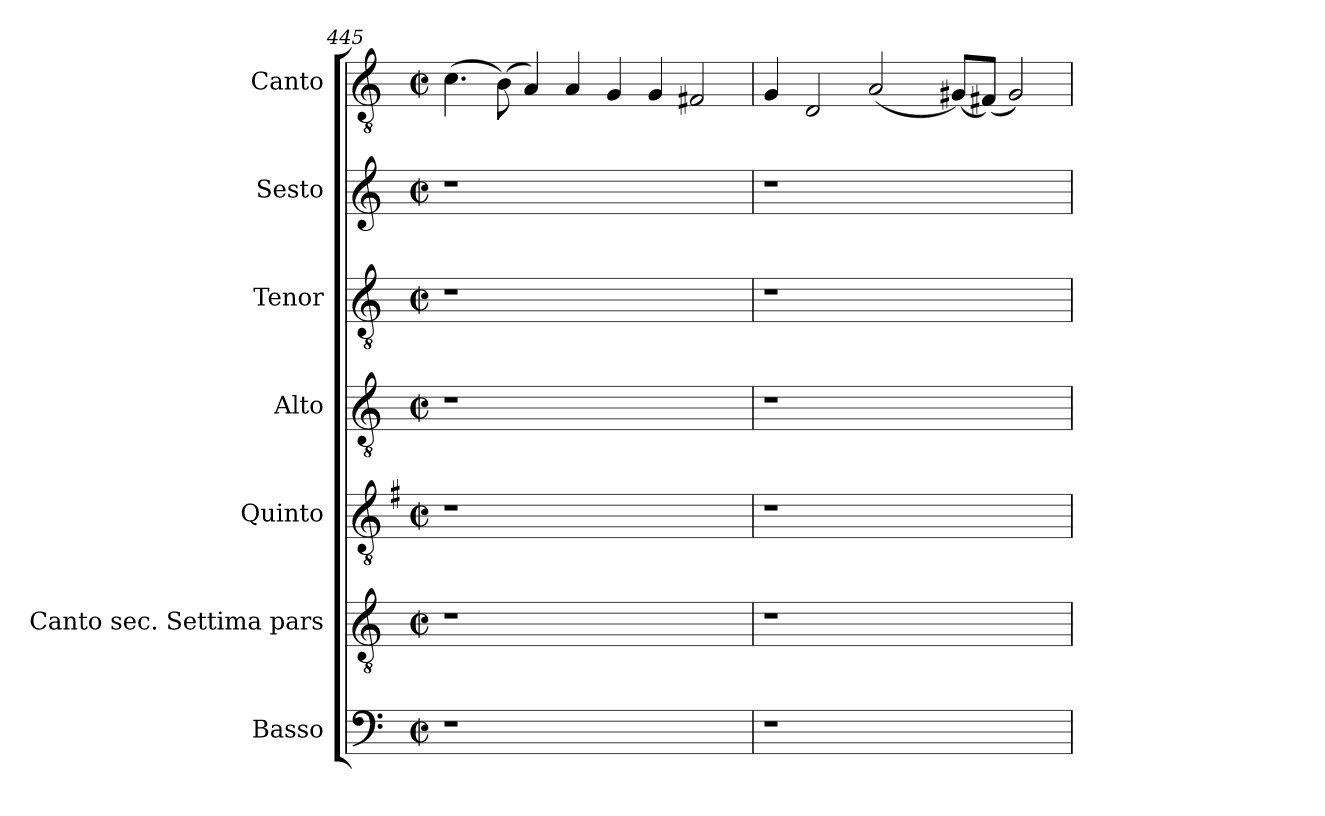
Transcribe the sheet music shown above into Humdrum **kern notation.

**kern	**kern	**kern	**kern	**kern	**kern	**kern
*part7	*part6	*part5	*part4	*part3	*part2	*part1
*staff7	*staff6	*staff5	*staff4	*staff3	*staff2	*staff1
*I"Basso	*I"Canto sec. Settima pars	*I"Quinto	*I"Alto	*I"Tenor	*I"Sesto	*I"Canto
*	*	*I'Quinto	*I'Alto	*I'Tenor	*I'Sesto	*I'Canto
*clefF4	*clefGv2	*clefGv2	*clefGv2	*clefGv2	*clefG2	*clefGv2
*k[]	*k[]	*k[f#]	*k[]	*k[]	*k[]	*k[]
*C:	*C:	*G:	*C:	*C:	*C:	*C:
*M2/2	*M2/2	*M2/2	*M2/2	*M2/2	*M2/2	*M2/2
*met(c|)	*met(c|)	*met(c|)	*met(c|)	*met(c|)	*met(c|)	*met(c|)
=445	=445	=445	=445	=445	=445	=445
1r	1r	1r	1r	1r	1r	(>4.c\
.	.	.	.	.	.	(>8B\)
.	.	.	.	.	.	4A/)
.	.	.	.	.	.	4A/
1ryy	1ryy	1ryy	1ryy	1ryy	1ryy	4G/
.	.	.	.	.	.	4G/
.	.	.	.	.	.	2F#X/
!!LO:LB:g=z
=446	=446	=446	=446	=446	=446	=446
1r	1r	1r	1r	1r	1r	4G/
.	.	.	.	.	.	2D/
.	.	.	.	.	.	(<2A/
1ryy	1ryy	1ryy	1ryy	1ryy	1ryy	.
.	.	.	.	.	.	(<8G#/L)
.	.	.	.	.	.	(<8F#/J)
.	.	.	.	.	.	2G#/)
=	=	=	=	=	=	=
*-	*-	*-	*-	*-	*-	*-
